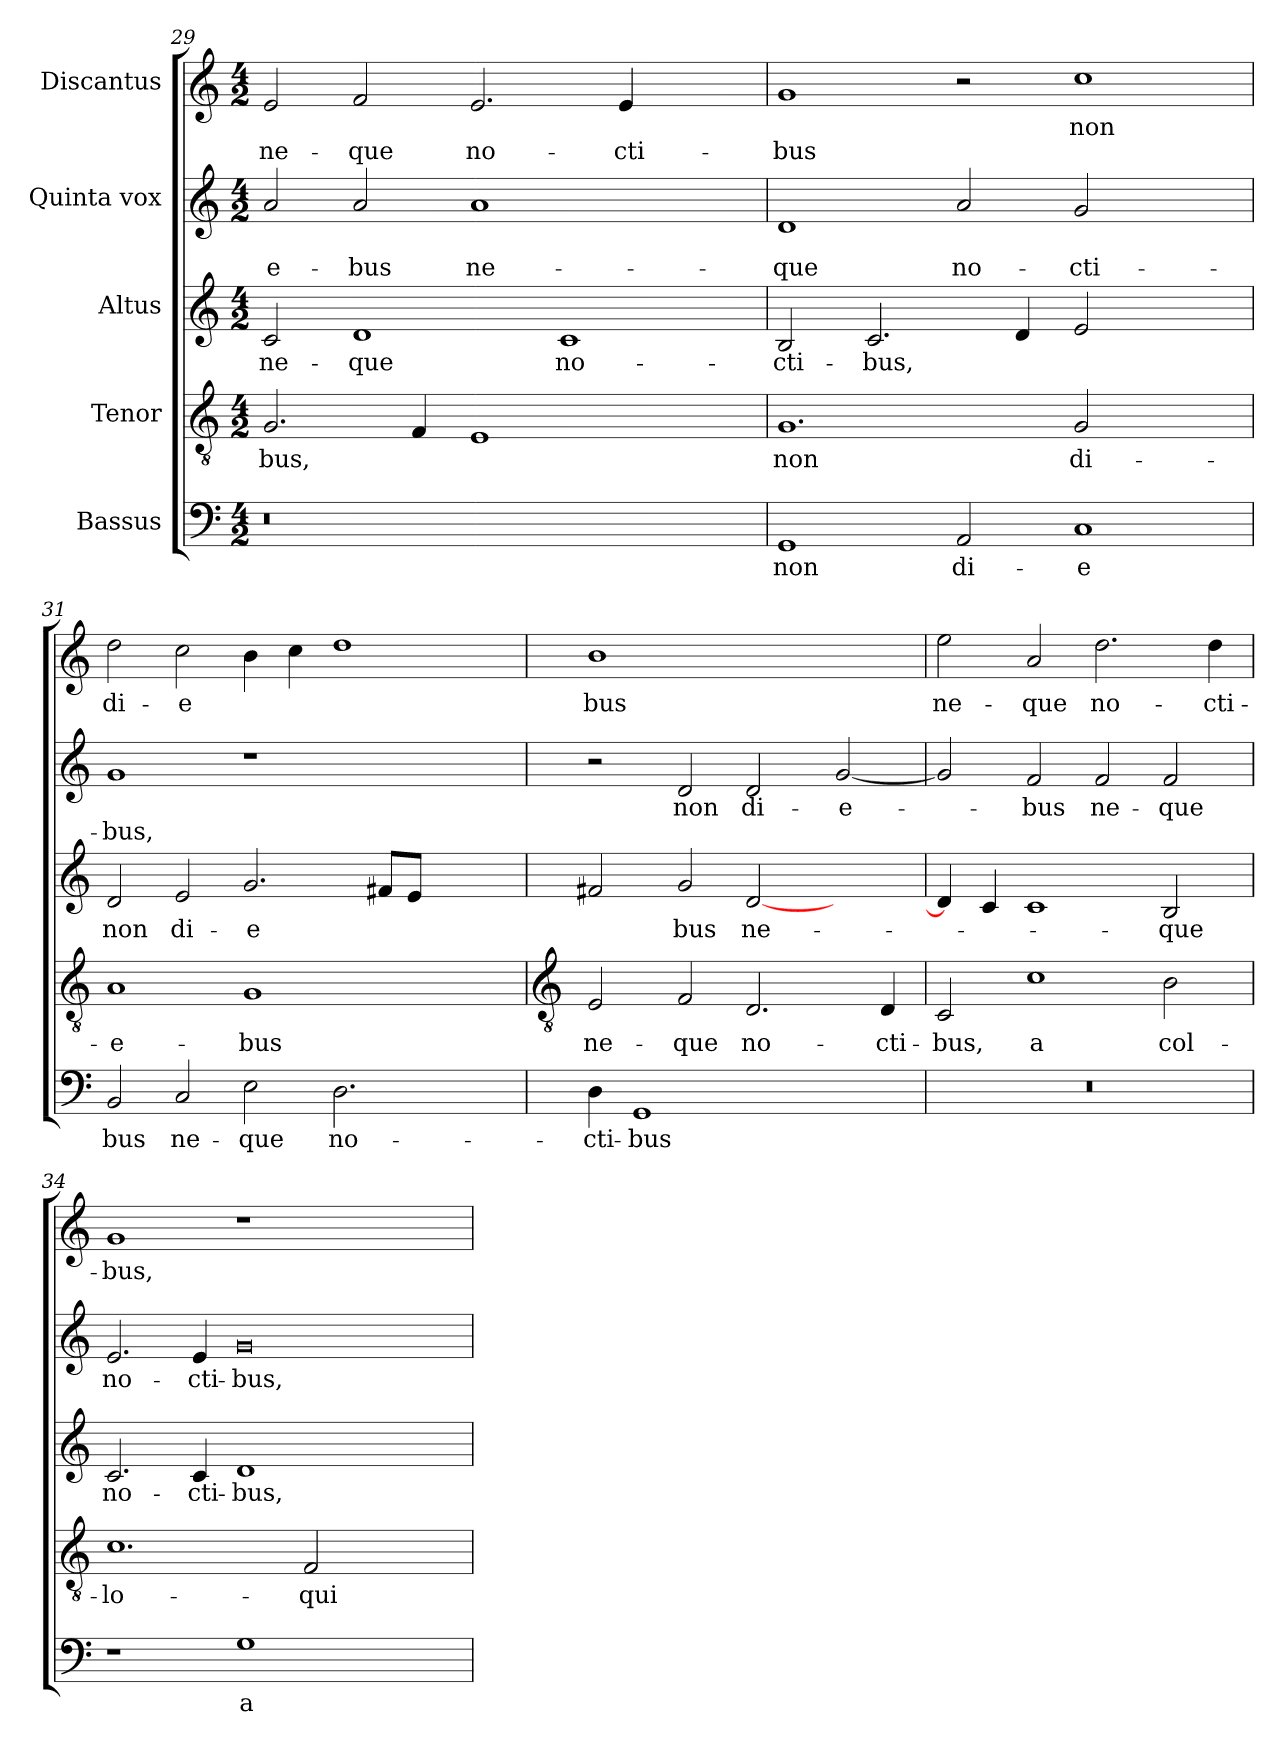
**kern	**text	**kern	**text	**kern	**text	**kern	**text	**text	**kern	**text	**text
*part5	*part5	*part4	*part4	*part3	*part3	*part2	*part2	*part2	*part1	*part1	*part1
*staff5	*staff5	*staff4	*staff4	*staff3	*staff3	*staff2	*staff2	*staff2	*staff1	*staff1	*staff1
*I"Bassus	*	*I"Tenor	*	*I"Altus	*	*I"Quinta vox	*	*	*I"Discantus	*	*
!!LO:LB:g=z
*clefF4	*	*clefGv2	*	*clefG2	*	*clefG2	*	*	*clefG2	*	*
*k[]	*	*k[]	*	*k[]	*	*k[]	*	*	*k[]	*	*
*C:	*	*C:	*	*C:	*	*C:	*	*	*C:	*	*
*M4/2	*	*M4/2	*	*M4/2	*	*M4/2	*	*	*M4/2	*	*
=29	=29	=29	=29	=29	=29	=29	=29	=29	=29	=29	=29
!	!	!	!LO:LY:b	!	!LO:LY:b	!	!	!LO:LY:b	!	!	!LO:LY:b
0r	.	2.G	-bus,	2c	ne-	2a	.	-e-	2e	.	ne-
!	!	!	!	!	!LO:LY:b	!	!	!LO:LY:b	!	!	!LO:LY:b
.	.	.	.	1d	-que	2a	.	-bus	2f	.	-que
.	.	4F	.	.	.	.	.	.	.	.	.
!	!	!	!	!	!	!	!	!LO:LY:b	!	!	!LO:LY:b
.	.	1E	.	.	.	1a	.	ne-	2.e	.	no-
!	!	!	!	!	!LO:LY:b	!	!	!	!	!	!
.	.	.	.	1c	no-	.	.	.	.	.	.
!	!	!	!	!	!	!	!	!	!	!	!LO:LY:b
.	.	.	.	.	.	.	.	.	4e	.	-cti-
2ryy	.	2ryy	.	.	.	2ryy	.	.	2ryy	.	.
=30	=30	=30	=30	=30	=30	=30	=30	=30	=30	=30	=30
!	!LO:LY:b	!	!LO:LY:b	!	!LO:LY:b	!	!	!LO:LY:b	!	!	!LO:LY:b
1GG	non	1.G	non	2B	-cti-	1d	.	-que	1g	.	-bus
!	!	!	!	!	!LO:LY:b	!	!	!	!	!	!
.	.	.	.	2.c	-bus,	.	.	.	.	.	.
!	!LO:LY:b	!	!	!	!	!	!	!LO:LY:b	!	!	!
2AA	di-	.	.	.	.	2a	.	no-	2r	.	.
.	.	.	.	4d	.	.	.	.	.	.	.
!	!LO:LY:b	!	!LO:LY:b	!	!	!	!	!LO:LY:b	!	!LO:LY:b	!
1C	-e	2G	di-	2e	.	2g	.	-cti-	1cc	non	.
.	.	2ryy	.	2ryy	.	2ryy	.	.	.	.	.
=31	=31	=31	=31	=31	=31	=31	=31	=31	=31	=31	=31
!	!LO:LY:b	!	!LO:LY:b	!	!LO:LY:b	!	!	!LO:LY:b	!	!LO:LY:b	!
2BB	bus	1A	-e-	2d	non	1g	.	-bus,	2dd	di-	.
!	!LO:LY:b	!	!	!	!LO:LY:b	!	!	!	!	!LO:LY:b	!
2C	ne-	.	.	2e	di-	.	.	.	2cc	-e	.
!	!LO:LY:b	!	!LO:LY:b	!	!LO:LY:b	!	!	!	!	!	!
2E	-que	1G	-bus	2.g	-e	1r	.	.	4b	.	.
.	.	.	.	.	.	.	.	.	4cc	.	.
!	!LO:LY:b	!	!	!	!	!	!	!	!	!	!
2.D	no-	.	.	.	.	.	.	.	1dd	.	.
.	.	.	.	8f#L	.	.	.	.	.	.	.
.	.	.	.	8eJ	.	.	.	.	.	.	.
.	.	2ryy	.	2ryy	.	2ryy	.	.	.	.	.
4ryy	.	.	.	.	.	.	.	.	.	.	.
!!LO:LB:g=z
=32	=32	=32	=32	=32	=32	=32	=32	=32	=32	=32	=32
*	*	*clefGv2	*	*	*	*	*	*	*	*	*
!	!LO:LY:b	!	!LO:LY:b	!	!	!	!	!	!	!LO:LY:b	!
4D	-cti-	2E	ne-	2f#X	.	2r	.	.	1b	bus	.
!	!LO:LY:b	!	!	!	!	!	!	!	!	!	!
1GG	-bus	.	.	.	.	.	.	.	.	.	.
!	!	!	!LO:LY:b	!	!LO:LY:b	!	!LO:LY:b	!	!	!	!
.	.	2F	-que	2g	bus	2d	non	.	.	.	.
!	!	!	!LO:LY:b	!	!LO:LY:b	!	!LO:LY:b	!	!	!	!
.	.	2.D	no-	[2d	ne-	2d	di-	.	1ryy	.	.
2.ryy	.	.	.	.	.	.	.	.	.	.	.
!	!	!	!	!	!	!	!LO:LY:b	!	!	!	!
.	.	.	.	2ryy	.	[2g	-e-	.	.	.	.
!	!	!	!LO:LY:b	!	!	!	!	!	!	!	!
.	.	4D	-cti-	.	.	.	.	.	.	.	.
!!LO:LB:g=z
=33	=33	=33	=33	=33	=33	=33	=33	=33	=33	=33	=33
!	!	!	!LO:LY:b	!	!	!	!	!	!	!LO:LY:b	!
0r	.	2C	-bus,	4d]	.	2g]	.	.	2ee	ne-	.
.	.	.	.	4c	.	.	.	.	.	.	.
!	!	!	!LO:LY:b	!	!	!	!LO:LY:b	!	!	!LO:LY:b	!
.	.	1c	a	1c	.	2f	-bus	.	2a	-que	.
!	!	!	!	!	!	!	!LO:LY:b	!	!	!LO:LY:b	!
.	.	.	.	.	.	2f	ne-	.	2.dd	no-	.
!	!	!	!LO:LY:b	!	!LO:LY:b	!	!LO:LY:b	!	!	!	!
.	.	2B	col-	2B	-que	2f	-que	.	.	.	.
!	!	!	!	!	!	!	!	!	!	!LO:LY:b	!
.	.	.	.	.	.	.	.	.	4dd	-cti-	.
=34	=34	=34	=34	=34	=34	=34	=34	=34	=34	=34	=34
!	!	!	!LO:LY:b	!	!LO:LY:b	!	!LO:LY:b	!	!	!LO:LY:b	!
1r	.	1.c	-lo-	2.c	no-	2.e	no-	.	1g	-bus,	.
!	!	!	!	!	!LO:LY:b	!	!LO:LY:b	!	!	!	!
.	.	.	.	4c	-cti-	4e	-cti-	.	.	.	.
!	!LO:LY:b	!	!	!	!LO:LY:b	!	!LO:LY:b	!	!	!	!
1G	a-	.	.	1d	-bus,	0g	-bus,	.	1r	.	.
!	!	!	!LO:LY:b	!	!	!	!	!	!	!	!
.	.	2F	-qui-	.	.	.	.	.	.	.	.
1ryy	.	1ryy	.	1ryy	.	.	.	.	1ryy	.	.
=	=	=	=	=	=	=	=	=	=	=	=
*-	*-	*-	*-	*-	*-	*-	*-	*-	*-	*-	*-
